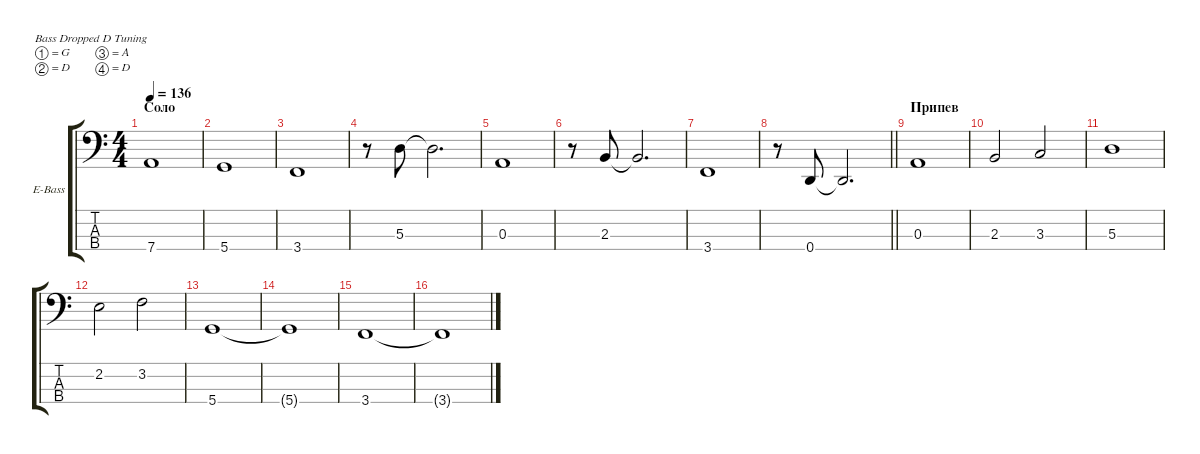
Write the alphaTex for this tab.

\defaultSystemsLayout 4
\hideDynamics
\bracketExtendMode groupsimilarinstruments
\multiTrackTrackNamePolicy allsystems
\firstSystemTrackNameOrientation horizontal
\otherSystemsTrackNameOrientation horizontal
\track ("Electric Bass" "E-Bass") {instrument electricbassfinger}
\staff {score tabs}
\tuning (G2 D2 A1 D1)
\ts (4 4)
\section ("" "Соло")
\tempo 136
\clef f4
\ks aminor
7.4.1{dy f} |
5.4.1 |
3.4.1 |
r.8 5.3.8 5.3{t}.2{d} |
\scale
0.196787 0.3.1 |
\scale
0.204744 r.8 2.3.8 2.3{t}.2{d} |
\scale
0.169836 3.4.1 |
\scale
0.186261
\barLineRight lightlight
r.8 0.4.8 0.4{t}.2{d} |
\section ("" "Припев")
\scale
0.241486 0.3.1 |
\scale
0.260558 2.3.2 3.3.2 |
\scale
0.234337 5.3.1 |
\scale
0.219416 2.2.2 3.2.2 |
\scale
0.284295 5.4.1 |
\scale
0.30198 5.4{t}.1 |
\scale
0.212871 3.4.1 |
\scale
0.256596 3.4{t}.1
